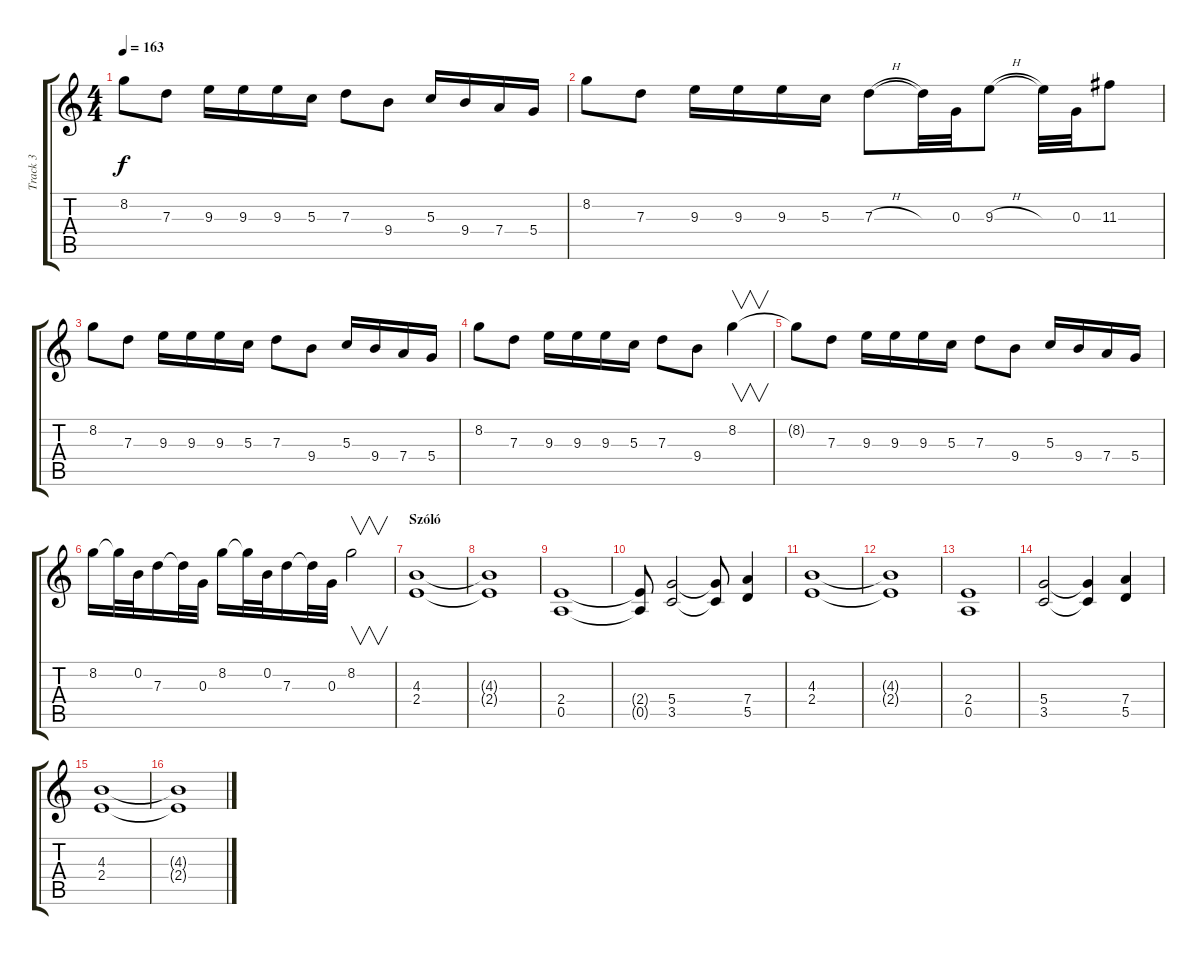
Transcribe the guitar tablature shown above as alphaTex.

\track ("Track 3" "Track 3") {instrument distortionguitar}
\staff {score tabs}
\tuning (E4 B3 G3 D3 A2 E2) {hide}
\ts (4 4)
\tempo 163
\clef g2
\ks c
8.2{t}.8{dy f} 7.3.8 9.3.16 9.3.16 9.3.16 5.3.16 7.3.8 9.4.8 5.3.16 9.4.16 7.4.16 5.4.16 |
8.2.8 7.3.8 9.3.16 9.3.16 9.3.16 5.3.16 7.3{h}.8 7.3{t}.32 0.3.32 9.3{h}.8 9.3{t}.32 0.3.32 11.3.8 |
8.2.8 7.3.8 9.3.16 9.3.16 9.3.16 5.3.16 7.3.8 9.4.8 5.3.16 9.4.16 7.4.16 5.4.16 |
8.2.8 7.3.8 9.3.16 9.3.16 9.3.16 5.3.16 7.3.8 9.4.8 8.2.4{v} |
8.2{t}.8 7.3.8 9.3.16 9.3.16 9.3.16 5.3.16 7.3.8 9.4.8 5.3.16 9.4.16 7.4.16 5.4.16 |
8.2.16 8.2{t}.32 0.2.32 7.3.16 7.3{t}.32 0.3.32 8.2.16 8.2{t}.32 0.2.32 7.3.16 7.3{t}.32 0.3.32 8.2.2{v} |
\section ("" "Szóló")
(4.3 2.4).1 |
(4.3{t} 2.4{t}).1 |
(2.4 0.5).1 |
(2.4{t} 0.5{t}).8 (5.4 3.5).2 (5.4{t} 3.5{t}).8 (7.4 5.5).4 |
(4.3 2.4).1 |
(4.3{t} 2.4{t}).1 |
(2.4 0.5).1 |
(5.4 3.5).2 (5.4{t} 3.5{t}).4 (7.4 5.5).4 |
(4.3 2.4).1 |
(4.3{t} 2.4{t}).1
